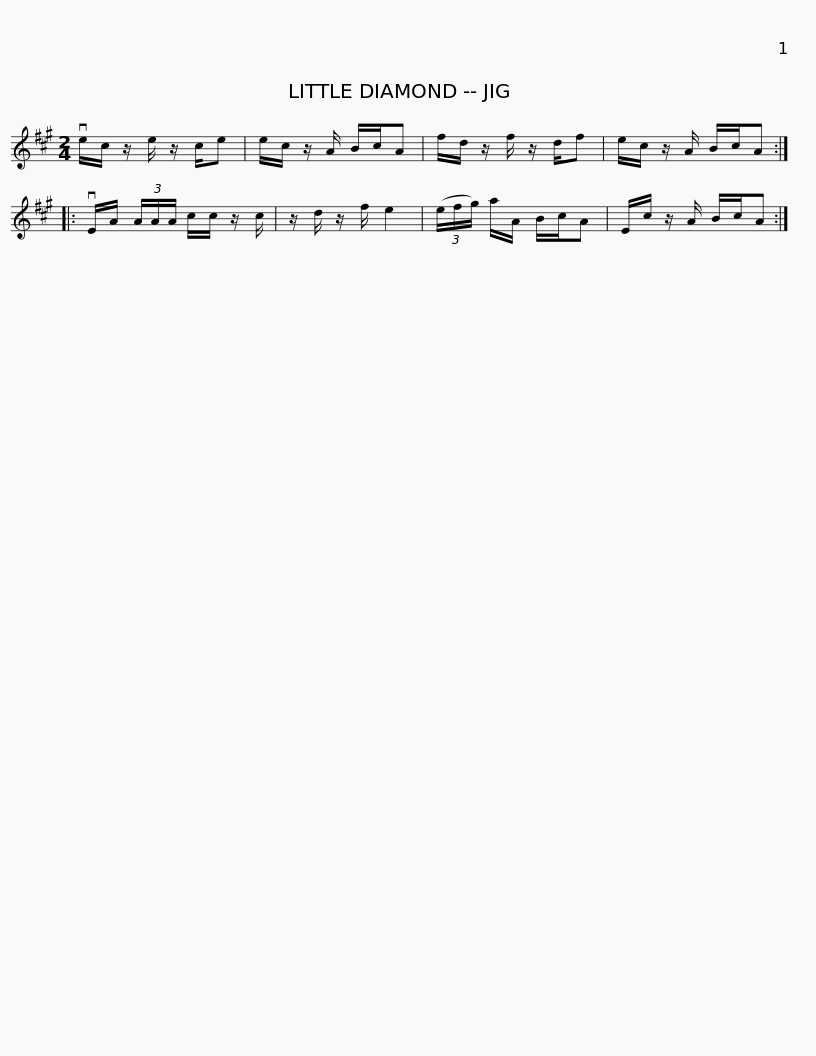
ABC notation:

X:1
L:1/8
M:2/4
I:linebreak $
K:A
V:1 treble
V:1
 ve/c/ z/ e/ z/ c/e | e/c/ z/ A/ B/c/A | f/d/ z/ f/ z/ d/f | e/c/ z/ A/ B/c/A :: vE/A/ (3A/A/A/ c/c/ z/ c/ | %5
 z/ d/ z/ f/ e2 |$ (3(e/f/g/) a/A/ B/c/A | E/c/ z/ A/ B/c/A :| %8
